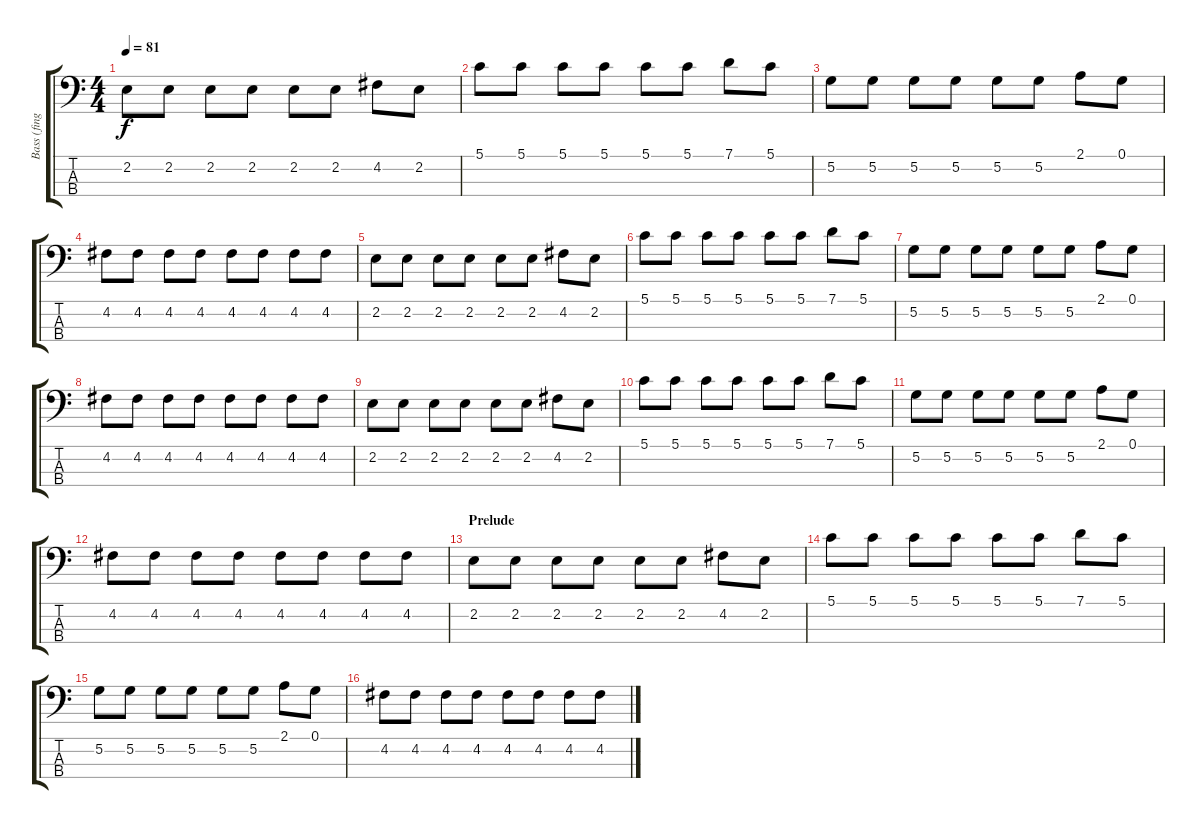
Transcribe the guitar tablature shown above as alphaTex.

\track ("Bass (finger)" "Bass (fing") {instrument electricbassfinger}
\staff {score tabs}
\tuning (G2 D2 A1 E1) {hide}
\ts (4 4)
\tempo 81
\clef f4
\ks c
2.2.8{dy f} 2.2.8 2.2.8 2.2.8 2.2.8 2.2.8 4.2.8 2.2.8 |
5.1.8 5.1.8 5.1.8 5.1.8 5.1.8 5.1.8 7.1.8 5.1.8 |
5.2.8 5.2.8 5.2.8 5.2.8 5.2.8 5.2.8 2.1.8 0.1.8 |
4.2.8 4.2.8 4.2.8 4.2.8 4.2.8 4.2.8 4.2.8 4.2.8 |
2.2.8 2.2.8 2.2.8 2.2.8 2.2.8 2.2.8 4.2.8 2.2.8 |
5.1.8 5.1.8 5.1.8 5.1.8 5.1.8 5.1.8 7.1.8 5.1.8 |
5.2.8 5.2.8 5.2.8 5.2.8 5.2.8 5.2.8 2.1.8 0.1.8 |
4.2.8 4.2.8 4.2.8 4.2.8 4.2.8 4.2.8 4.2.8 4.2.8 |
2.2.8 2.2.8 2.2.8 2.2.8 2.2.8 2.2.8 4.2.8 2.2.8 |
5.1.8 5.1.8 5.1.8 5.1.8 5.1.8 5.1.8 7.1.8 5.1.8 |
5.2.8 5.2.8 5.2.8 5.2.8 5.2.8 5.2.8 2.1.8 0.1.8 |
4.2.8 4.2.8 4.2.8 4.2.8 4.2.8 4.2.8 4.2.8 4.2.8 |
\section ("" "Prelude")
2.2.8 2.2.8 2.2.8 2.2.8 2.2.8 2.2.8 4.2.8 2.2.8 |
5.1.8 5.1.8 5.1.8 5.1.8 5.1.8 5.1.8 7.1.8 5.1.8 |
5.2.8 5.2.8 5.2.8 5.2.8 5.2.8 5.2.8 2.1.8 0.1.8 |
4.2.8 4.2.8 4.2.8 4.2.8 4.2.8 4.2.8 4.2.8 4.2.8
